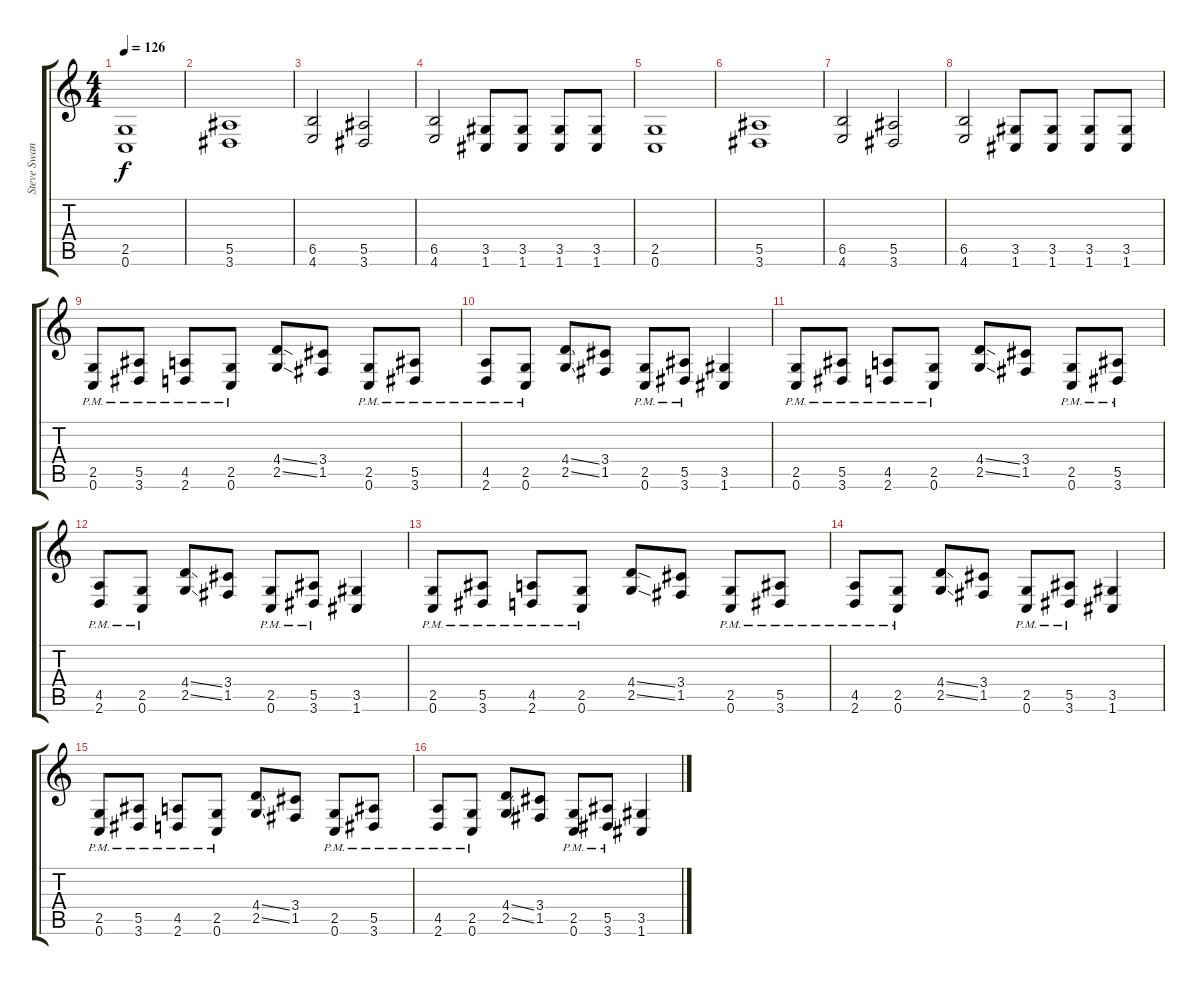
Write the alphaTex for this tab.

\track ("Steve Swanson (Guitar)" "Steve Swan") {instrument distortionguitar}
\staff {score tabs}
\tuning (C4 G3 Eb3 Bb2 F2 C2) {hide}
\ts (4 4)
\tempo 126
\clef g2
\ks c
(2.5 0.6).1{dy f} |
(5.5 3.6).1 |
(6.5 4.6).2 (5.5 3.6).2 |
(6.5 4.6).2 (3.5 1.6).8 (3.5 1.6).8 (3.5 1.6).8 (3.5 1.6).8 |
(2.5 0.6).1 |
(5.5 3.6).1 |
(6.5 4.6).2 (5.5 3.6).2 |
(6.5 4.6).2 (3.5 1.6).8 (3.5 1.6).8 (3.5 1.6).8 (3.5 1.6).8 |
(2.5{pm} 0.6{pm}).8 (5.5{pm} 3.6{pm}).8 (4.5{pm} 2.6{pm}).8 (2.5{pm} 0.6{pm}).8 (4.4{ss} 2.5{ss}).8 (3.4 1.5).8 (2.5{pm} 0.6{pm}).8 (5.5{pm} 3.6{pm}).8 |
(4.5{pm} 2.6{pm}).8 (2.5{pm} 0.6{pm}).8 (4.4{ss} 2.5{ss}).8 (3.4 1.5).8 (2.5{pm} 0.6{pm}).8 (5.5{pm} 3.6{pm}).8 (3.5 1.6).4 |
(2.5{pm} 0.6{pm}).8 (5.5{pm} 3.6{pm}).8 (4.5{pm} 2.6{pm}).8 (2.5{pm} 0.6{pm}).8 (4.4{ss} 2.5{ss}).8 (3.4 1.5).8 (2.5{pm} 0.6{pm}).8 (5.5{pm} 3.6{pm}).8 |
(4.5{pm} 2.6{pm}).8 (2.5{pm} 0.6{pm}).8 (4.4{ss} 2.5{ss}).8 (3.4 1.5).8 (2.5{pm} 0.6{pm}).8 (5.5{pm} 3.6{pm}).8 (3.5 1.6).4 |
(2.5{pm} 0.6{pm}).8 (5.5{pm} 3.6{pm}).8 (4.5{pm} 2.6{pm}).8 (2.5{pm} 0.6{pm}).8 (4.4{ss} 2.5{ss}).8 (3.4 1.5).8 (2.5{pm} 0.6{pm}).8 (5.5{pm} 3.6{pm}).8 |
(4.5{pm} 2.6{pm}).8 (2.5{pm} 0.6{pm}).8 (4.4{ss} 2.5{ss}).8 (3.4 1.5).8 (2.5{pm} 0.6{pm}).8 (5.5{pm} 3.6{pm}).8 (3.5 1.6).4 |
(2.5{pm} 0.6{pm}).8 (5.5{pm} 3.6{pm}).8 (4.5{pm} 2.6{pm}).8 (2.5{pm} 0.6{pm}).8 (4.4{ss} 2.5{ss}).8 (3.4 1.5).8 (2.5{pm} 0.6{pm}).8 (5.5{pm} 3.6{pm}).8 |
(4.5{pm} 2.6{pm}).8 (2.5{pm} 0.6{pm}).8 (4.4{ss} 2.5{ss}).8 (3.4 1.5).8 (2.5{pm} 0.6{pm}).8 (5.5{pm} 3.6{pm}).8 (3.5 1.6).4
